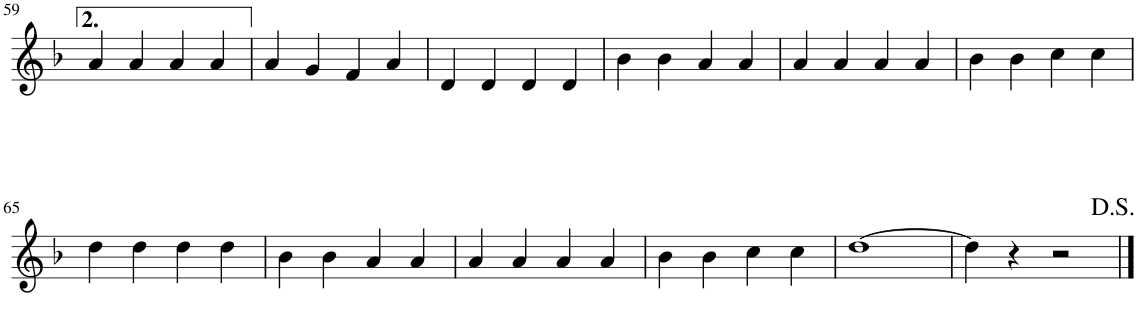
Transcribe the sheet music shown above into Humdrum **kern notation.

**kern
*part1
*staff1
*I"Flauta 2
*I'Fl
*clefG2
*k[b-]
*M4/4
=58
4b-\
4b-\
4cc\
4cc\
!!LO:PB:g=z
=59:|!
4a/
4a/
4a/
4a/
=60
4a/
4g/
4f/
4a/
=61
4d/
4d/
4d/
4d/
=62
4b-\
4b-\
4a/
4a/
=63
4a/
4a/
4a/
4a/
=64
4b-\
4b-\
4cc\
4cc\
!!LO:LB:g=z
=65
4dd\
4dd\
4dd\
4dd\
=66
4b-\
4b-\
4a/
4a/
=67
4a/
4a/
4a/
4a/
=68
4b-\
4b-\
4cc\
4cc\
=69
[1dd
=
*-
